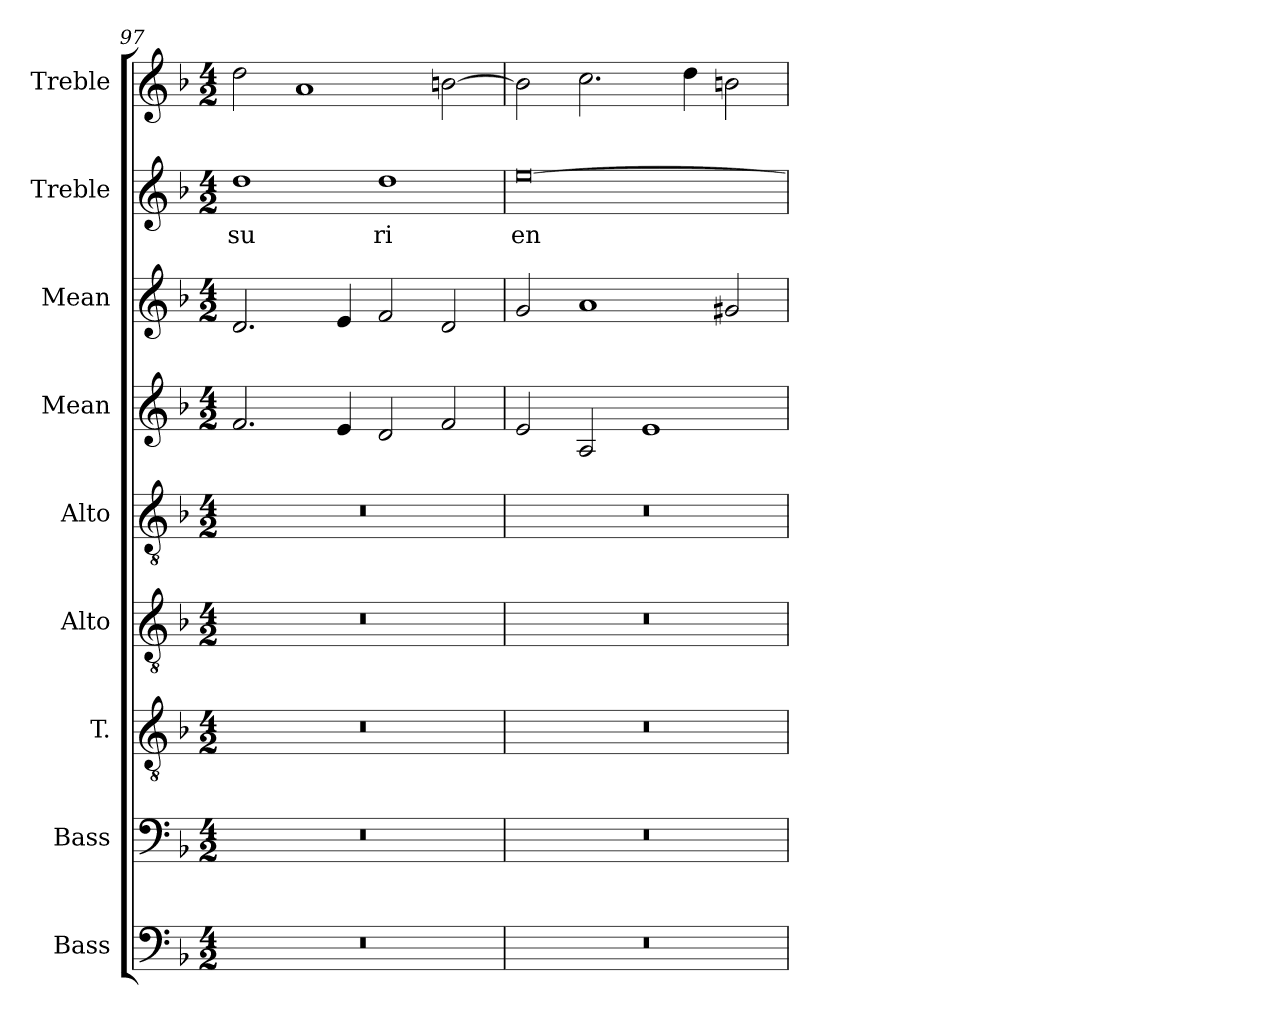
**kern	**kern	**kern	**kern	**kern	**kern	**kern	**kern	**text	**kern
*part9	*part8	*part7	*part6	*part5	*part4	*part3	*part2	*part2	*part1
*staff9	*staff8	*staff7	*staff6	*staff5	*staff4	*staff3	*staff2	*staff2	*staff1
*I"Bass	*I"Bass	*I"T.	*I"Alto	*I"Alto	*I"Mean	*I"Mean	*I"Treble	*	*I"Treble
*I'B.	*I'B.	*I'T.	*I'A2.	*I'A1.	*I'M.	*I'M.	*I'Tr.	*	*I'Tr.
*clefF4	*clefF4	*clefGv2	*clefGv2	*clefGv2	*clefG2	*clefG2	*clefG2	*	*clefG2
*	*	*ITrd7c12	*ITrd7c12	*ITrd7c12	*	*	*	*	*
*k[b-]	*k[b-]	*k[b-]	*k[b-]	*k[b-]	*k[b-]	*k[b-]	*k[b-]	*	*k[b-]
*F:	*F:	*F:	*F:	*F:	*F:	*F:	*F:	*	*F:
*M4/2	*M4/2	*M4/2	*M4/2	*M4/2	*M4/2	*M4/2	*M4/2	*	*M4/2
=97	=97	=97	=97	=97	=97	=97	=97	=97	=97
!LO:N:vis=1	!LO:N:vis=1	!LO:N:vis=1	!LO:N:vis=1	!LO:N:vis=1	!	!	!	!	!
!	!	!	!	!	!	!	!	!LO:LY:b:color=#000000	!
0r	0r	0r	0r	0r	2.fi/	2.di/	1ddi	su	2ddi\
.	.	.	.	.	.	.	.	.	1ai
.	.	.	.	.	4ei/	4ei/	.	.	.
!	!	!	!	!	!	!	!	!LO:LY:b:color=#000000	!
.	.	.	.	.	2di/	2fi/	1ddi	ri	.
.	.	.	.	.	2fi/	2di/	.	.	[>2bni\
!!LO:PB:g=z
=98	=98	=98	=98	=98	=98	=98	=98	=98	=98
!LO:N:vis=1	!LO:N:vis=1	!LO:N:vis=1	!LO:N:vis=1	!LO:N:vis=1	!	!	!	!	!
!	!	!	!	!	!	!	!	!LO:LY:b:color=#000000	!
0r	0r	0r	0r	0r	2ei/	2gi/	[>0eei	en	2bi\]
.	.	.	.	.	2Ai/	1ai	.	.	2.cci\
.	.	.	.	.	1ei	.	.	.	.
.	.	.	.	.	.	.	.	.	4ddi\
.	.	.	.	.	.	2g#Xi/	.	.	2bni\
=	=	=	=	=	=	=	=	=	=
*-	*-	*-	*-	*-	*-	*-	*-	*-	*-
